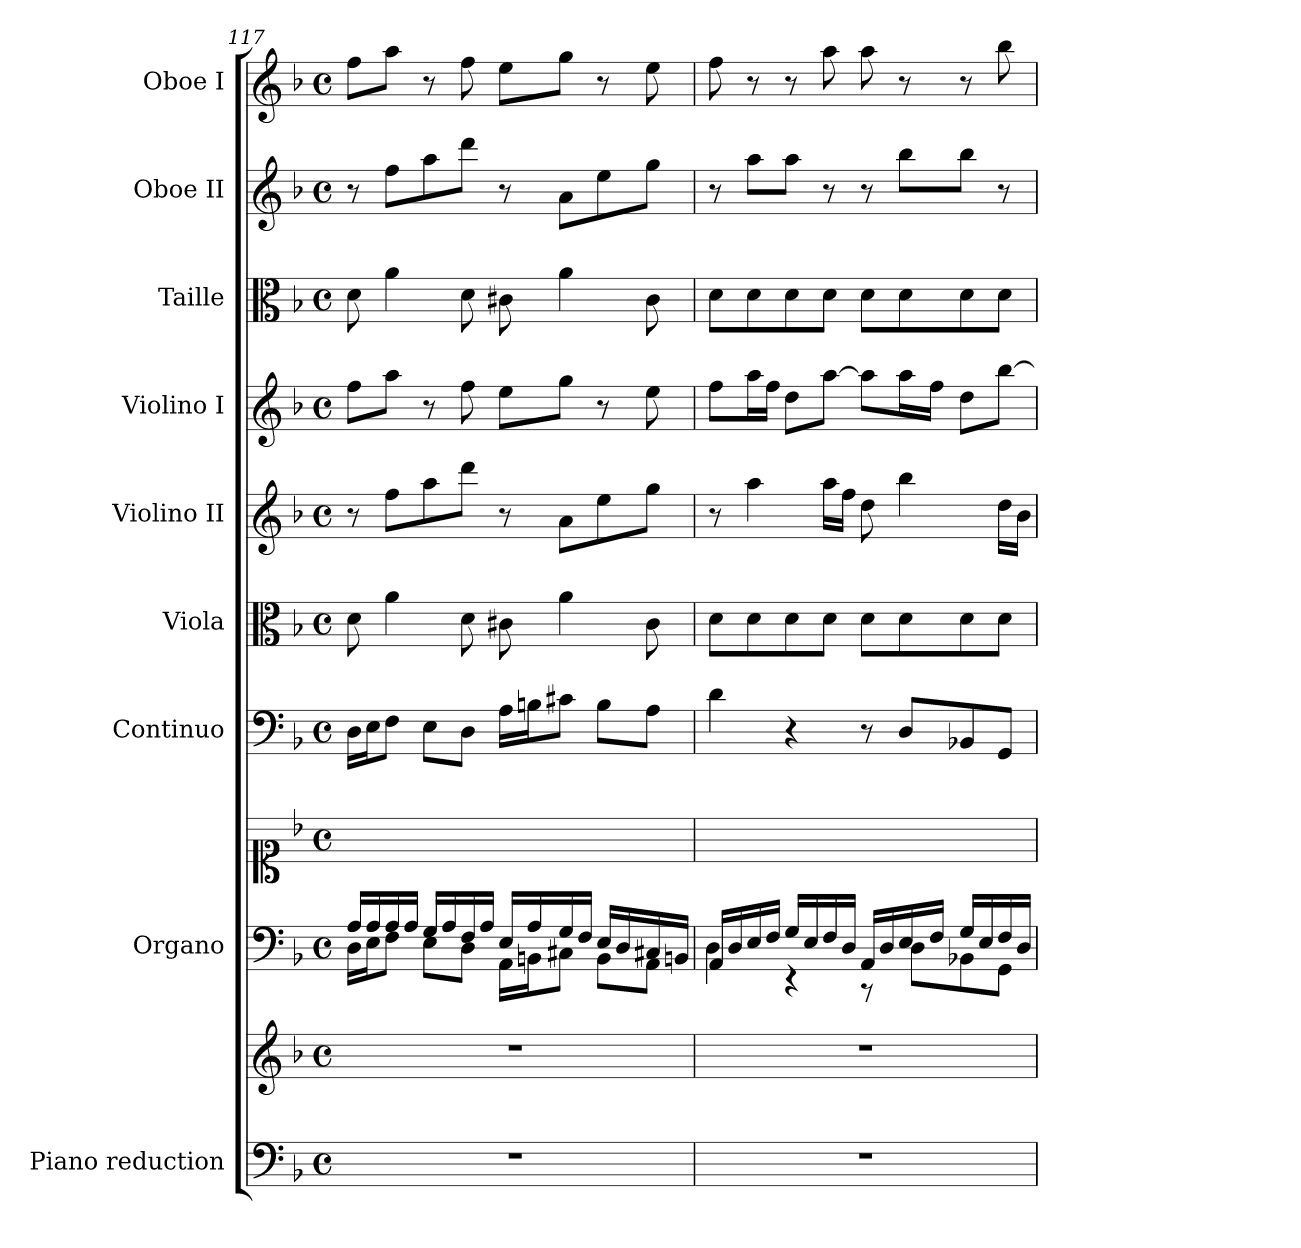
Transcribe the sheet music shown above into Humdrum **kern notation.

**kern	**kern	**kern	**kern	**kern	**kern	**kern	**kern	**kern	**kern	**kern
*part9	*part9	*part8	*part8	*part7	*part6	*part5	*part4	*part3	*part2	*part1
*staff11	*staff10	*staff9	*staff8	*staff7	*staff6	*staff5	*staff4	*staff3	*staff2	*staff1
*I"Piano reduction	*	*I"Organo	*	*I"Continuo	*I"Viola	*I"Violino II	*I"Violino I	*I"Taille	*I"Oboe II	*I"Oboe I
*I'Pno	*	*	*	*	*I'Vla	*I'Vln	*I'Vln	*	*I'Ob	*I'Ob
*clefF4	*clefG2	*clefF4	*clefC1	*clefF4	*clefC3	*clefG2	*clefG2	*clefC3	*clefG2	*clefG2
*k[b-]	*k[b-]	*k[b-]	*k[b-]	*k[b-]	*k[b-]	*k[b-]	*k[b-]	*k[b-]	*k[b-]	*k[b-]
*M4/4	*M4/4	*M4/4	*M4/4	*M4/4	*M4/4	*M4/4	*M4/4	*M4/4	*M4/4	*M4/4
*met(c)	*met(c)	*met(c)	*met(c)	*met(c)	*met(c)	*met(c)	*met(c)	*met(c)	*met(c)	*met(c)
=117	=117	=117	=117	=117	=117	=117	=117	=117	=117	=117
*	*	*^	*	*	*	*	*	*	*	*
1r	1r	16A/LL	16D\LL	1ryy	16D\LL	8d\	8r	8ff\L	8d\	8r	8ff\L
.	.	16A/	16E\J	.	16E\J	.	.	.	.	.	.
.	.	16A/	8F\J	.	8F\J	4a\	8ff\L	8aa\J	4a\	8ff\L	8aa\J
.	.	16A/JJ	.	.	.	.	.	.	.	.	.
.	.	16G/LL	8E\L	.	8E\L	.	8aa\	8r	.	8aa\	8r
.	.	16A/	.	.	.	.	.	.	.	.	.
.	.	16F/	8D\J	.	8D\J	8d\	8ddd\J	8ff\	8d\	8ddd\J	8ff\
.	.	16A/JJ	.	.	.	.	.	.	.	.	.
.	.	16E/LL	16AA\LL	.	16A\LL	8c#X\	8r	8ee\L	8c#X\	8r	8ee\L
.	.	16A/	16BBn\J	.	16Bn\J	.	.	.	.	.	.
.	.	16G/	8C#X\J	.	8c#X\J	4a\	8a\L	8gg\J	4a\	8a\L	8gg\J
.	.	16F/JJ	.	.	.	.	.	.	.	.	.
.	.	16E/LL	8BB\L	.	8B\L	.	8ee\	8r	.	8ee\	8r
.	.	16D/	.	.	.	.	.	.	.	.	.
.	.	16C#X/	8AA\J	.	8A\J	8c#\	8gg\J	8ee\	8c#\	8gg\J	8ee\
.	.	16BBn/JJ	.	.	.	.	.	.	.	.	.
!!LO:PB:g=z
=118	=118	=118	=118	=118	=118	=118	=118	=118	=118	=118	=118
1r	1r	16AA/LL	4D\	1ryy	4d\	8d\L	8r	8ff\L	8d\L	8r	8ff\
.	.	16D/	.	.	.	.	.	.	.	.	.
.	.	16E/	.	.	.	8d\	4aa\	16aa\L	8d\	8aa\L	8r
.	.	16F/JJ	.	.	.	.	.	16ff\JJ	.	.	.
.	.	16G/LL	4r	.	4r	8d\	.	8dd\L	8d\	8aa\J	8r
.	.	16E/	.	.	.	.	.	.	.	.	.
.	.	16F/	.	.	.	8d\J	16aa\LL	[8aa\J	8d\J	8r	8aa\
.	.	16D/JJ	.	.	.	.	16ff\JJ	.	.	.	.
.	.	16AA/LL	8r	.	8r	8d\L	8dd\	8aa\L]	8d\L	8r	8aa\
.	.	16D/	.	.	.	.	.	.	.	.	.
.	.	16E/	8D\L	.	8D/L	8d\	4bb-\	16aa\L	8d\	8bb-\L	8r
.	.	16F/JJ	.	.	.	.	.	16ff\JJ	.	.	.
.	.	16G/LL	8BB-X\	.	8BB-X/	8d\	.	8dd\L	8d\	8bb-\J	8r
.	.	16E/	.	.	.	.	.	.	.	.	.
.	.	16F/	8GG\J	.	8GG/J	8d\J	16dd\LL	[8bb-\J	8d\J	8r	8bb-\
.	.	16D/JJ	.	.	.	.	16b-\JJ	.	.	.	.
*	*	*v	*v	*	*	*	*	*	*	*	*
=	=	=	=	=	=	=	=	=	=	=
*-	*-	*-	*-	*-	*-	*-	*-	*-	*-	*-
